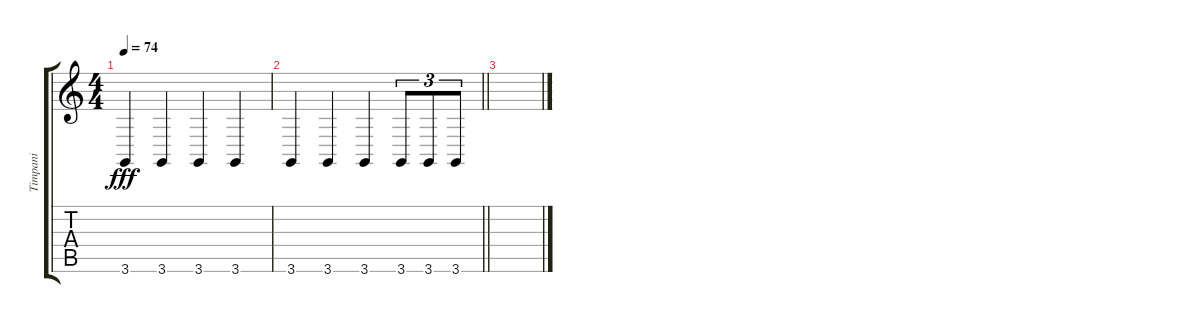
\track ("Timpani" "Timpani") {instrument timpani}
\staff {score tabs}
\tuning (E4 B3 G3 D3 A2 E2) {hide}
\ts (4 4)
\tempo 74
\clef g2
\ks c
3.6.4{dy fff instrument timpani} 3.6.4 3.6.4 3.6.4 |
\barLineRight lightlight
3.6.4 3.6.4 3.6.4 3.6.8{tu (3 2)} 3.6.8{tu (3 2)} 3.6.8{tu (3 2)} |
\section ("" "")
